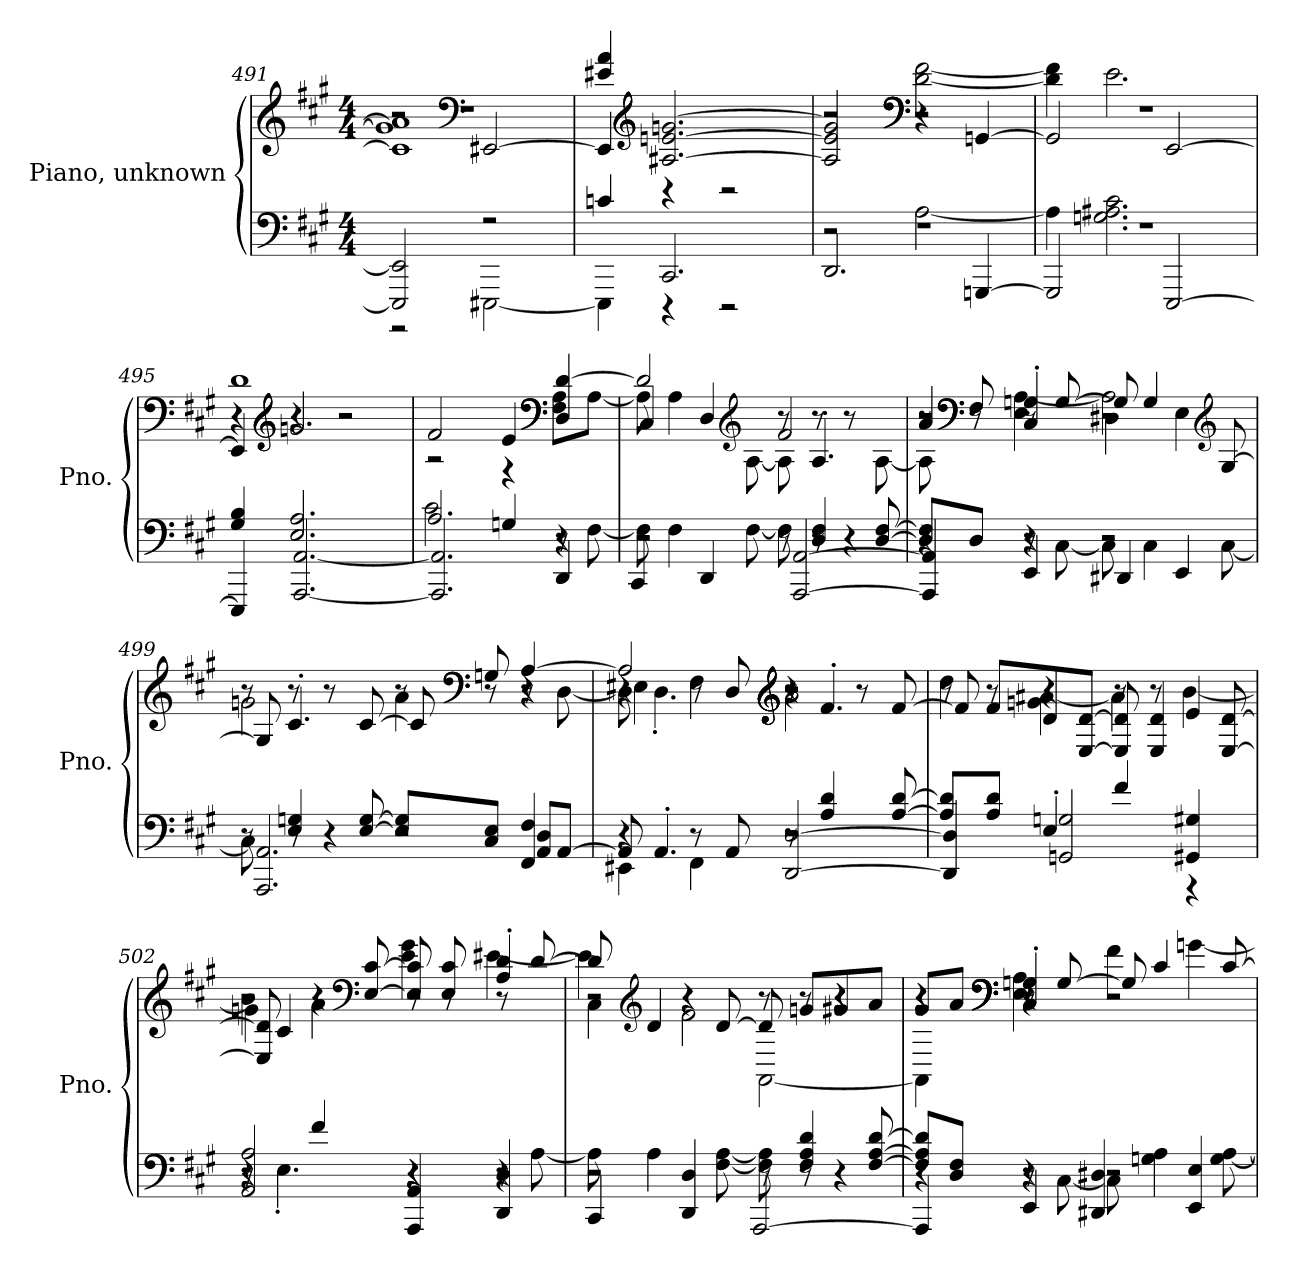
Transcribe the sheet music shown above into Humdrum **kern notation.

**kern	**kern
*part1	*part1
*staff2	*staff1
*I"Piano, unknown	*
*I'Pno.	*
*clefF4	*clefG2
*k[f#c#g#]	*k[f#c#g#]
*M4/4	*M4/4
=491	=491
*^	*^
*	*	*	*^
2EEE/] 2EE/]	2r	1r	1c#] 1g] 1a#]	2r
*	*	*clefF4	*	*
2r	[2EEE#X\	.	.	[2EE#X/
*	*	*	*v	*v
=492	=492	=492	=492
4cn/	4EEE#\]	4e#X/ 4a/	4EE#/]
*	*	*clefG2	*
2.CC#/	4r	[2.A#X/ [2.en/ [2.gn/	4r
.	2r	.	2r
!!LO:PB:g=z
=493	=493	=493	=493
*	*^	*	*^
1r	2r	2.DD/	2A#/] 2e/] 2g/]	2r	2r
*	*	*	*clefF4	*	*
.	[2A\	.	2r	[2d\ [2f#\	4r
.	.	[4GGGn/	.	.	[4GGn/
=494	=494	=494	=494	=494	=494
1r	4A\]	2GGG/]	1r	4d\] 4f#\]	2GG/]
.	2.Gn\ 2.A#X\ 2.c#\	.	.	2.e\	.
.	.	[2EEE/	.	.	[2EE/
*	*v	*v	*	*	*
=495	=495	=495	=495	=495
4G#/ 4B/	4EEE/]	4r	1d	4EE/]
*	*	*clefG2	*	*
2.E/ 2.A/	[2.AAA/ [2.AA/	2.gn/	.	4r
.	.	.	.	2r
*	*	*	*v	*v
=496	=496	=496	=496
*	*^	*	*
2A/	2.c#\	2.AAA/] 2.AA/]	2f#/	2r
4Gn/	.	.	4e/	4r
*	*	*	*clefF4	*
4r	8r	4DD/	4D/ [4d/	8F#\ 8A\L
.	[8F#\	.	.	[8A\J
=497	=497	=497	=497	=497
*	*	*	*	*^
2r	8F#\]	4CC#/	2d/]	8A\]	4C#/
.	4F#\	.	.	4A\	.
.	.	4DD/	.	.	4D/
*	*	*	*clefG2	*	*
.	[8F#\	.	.	[8A\	.
8r	8F#\]	[2AAA/ [2AA/	8r	8A\]	2f#/
4D/ 4F#/	8r	.	4.A'/	8r	.
.	4r	.	.	8r	.
[8D/ [8F#/	.	.	.	[8A\	.
!!LO:LB:g=z
=498	=498	=498	=498	=498	=498
*	*	*	*	*	*^
8D/] 8F#/]L	4r	4AAA/] 4AA/]	8r	8A\]	4a/	2r
*	*	*	*clefF4	*	*	*
8D/J	.	.	8F#/	8r	.	.
4r	8r	4EE/	4C#/' 4Gn/'	4E\ [4A\	8r	.
.	[8C#\	.	.	.	[8G/	.
2r	8C#\]	4DD#X/	2r	2A\]	8G/]	4D#X\
.	4C#\	.	.	.	4G/	.
.	.	4EE/	.	.	.	4E\
*	*	*	*clefG2	*	*	*
.	[8C#\	.	.	.	[8G/	.
*	*	*	*	*	*v	*v
=499	=499	=499	=499	=499	=499
8r	8C#\]	2.AAA/ 2.AA/	8r	2gn\	8G/]
4E/ 4Gn/	8r	.	4.c#'/	.	8r
.	4r	.	.	.	8r
[8E/ [8G/	.	.	.	.	[8c#/
8E/] 8G/]L	2r	.	8r	4a\	8c#/]
*	*	*	*clefF4	*	*
8C#/ 8E/J	.	.	8Gn/	.	8r
4FF#/ 4F#/	.	8AA/ 8D/L	4r	8r	[4A/
.	.	[8AA/J	.	[8D\	.
!!LO:LB:g=z
=500	=500	=500	=500	=500	=500
*	*	*	*	*	*^
4r	4EE#X\	8AA/]	4r	8D\]	2A/]	4E#X\
.	.	4.AA'/	.	4.D'\	.	.
8r	4FF#\	.	8r	.	.	4F#\
8AA/	.	.	8D/	.	.	.
*	*	*	*clefG2	*	*	*
8r	2r	[2DD/ [2D/	8r	2a\	4r	2r
4A/ 4d/	.	.	4.f#'/	.	.	.
.	.	.	.	.	8r	.
[8A/ [8d/	.	.	.	.	[8f#/	.
*	*v	*v	*	*	*	*
*	*	*	*	*v	*v
=501	=501	=501	=501	=501
8A/] 8d/]L	4DD/] 4D/]	8r	4dd\	8f#/]
8A/ 8d/J	.	8f#/L	.	8r
4E'/	2GGn/ 2Gn/	8d/	4gn\ [4a#X\	4r
.	.	[8E/ [8d/J	.	.
4f#/	.	8E/] 8d/]	4a#\]	8r
.	.	8r	.	4E/ 4d/
4GG#X/ 4G#X/	4r	4e/	[4b\	.
.	.	.	.	[8E/ [8d/
!!LO:LB:g=z
=502	=502	=502	=502	=502
*	*^	*	*	*^
4r	8r	2AA/ 2A/	2r	4b\]	8E/] 8d/]	4gn\
.	4.E'\	.	.	.	4c#/	.
4f#/	.	.	.	4a\	.	4r
*	*	*	*clefF4	*	*	*
.	.	.	.	.	[8E/ [8c#/	.
4AAA/ 4AA/	4r	4r	8r	2r	8E/] 8c#/]	4e\ 4g\
.	.	.	8E/ 8c#/	.	8r	.
4r	8r	4DD/ 4D/	4A/' 4d/'	.	8r	[4e#X\
.	[8A\	.	.	.	[8d/	.
=503	=503	=503	=503	=503	=503	=503
2r	8A\]	4CC#/	2r	4C#\	8d/]	4e#\]
*	*	*	*clefG2	*	*	*
.	4A\	.	.	.	4d/	.
.	.	4DD/ 4D/	.	2f#\	.	4r
.	[8F#\ [8A\	.	.	.	[8d/	.
8r	8F#\] 8A\]	[2AAA/	8r	.	8d/]	[2AA\
4F#/ 4A/ 4d/	8r	.	8gn/L	.	8r	.
.	4r	.	8g#X/	4r	4r	.
[8F#/ [8A/ [8d/	.	.	8a/J	.	.	.
!!LO:LB:g=z	!!	!!	!!
=504	=504	=504	=504	=504	=504	=504
8F#/] 8A/] 8d/]L	4r	4AAA/]	8g#/L	4r	4r	4AA\]
8D/ 8F#/J	.	.	8a/J	.	.	.
*	*	*	*clefF4	*	*	*
4r	8r	4EE/	4C#/' 4Gn/'	4E\ 4A\	8r	4r
.	[8C#\	.	.	.	[8G/	.
2r	8C#\]	4DD#X/ 4D#X/	2r	4f#\	8G/]	2r
.	4Gn\ 4A\	.	.	.	4c#/	.
.	.	4EE/ 4E/	.	[4gn\	.	.
.	[8G\ [8A\	.	.	.	[8c#/	.
*v	*v	*v	*	*	*	*
*	*v	*v	*v	*v
=	=
*-	*-
